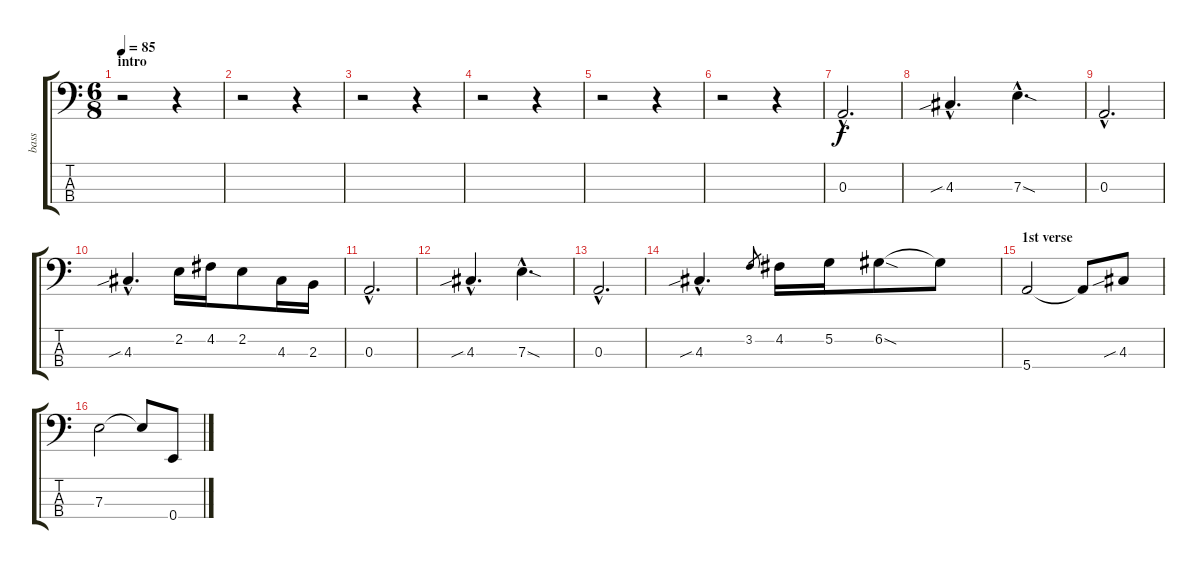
\track ("bass" "bass") {instrument electricbassfinger}
\staff {score tabs}
\tuning (G2 D2 A1 E1) {hide}
\ts (6 8)
\section ("" "intro")
\tempo 85
\clef f4
\ks c
r.2{dy f instrument electricbassfinger} r.4 |
r.2 r.4 |
r.2 r.4 |
r.2 r.4 |
r.2 r.4 |
r.2 r.4 |
0.3{hac}.2{d} |
4.3{sib hac}.4{d} 7.3{sod hac}.4{d} |
0.3{hac}.2{d} |
4.3{sib hac}.4{d} 2.2.16 4.2.16 2.2.8 4.3.16 2.3.16 |
0.3{hac}.2{d} |
4.3{sib hac}.4{d} 7.3{sod hac}.4{d} |
0.3{hac}.2{d} |
4.3{sib hac}.4{d} 3.2.8{gr} 4.2.16 5.2.16 6.2{sod}.8 6.2{t}.8 |
\section ("" "1st verse")
5.4.2 5.4{t}.8 4.3{sib}.8 |
7.3.2 7.3{t}.8 0.4.8
